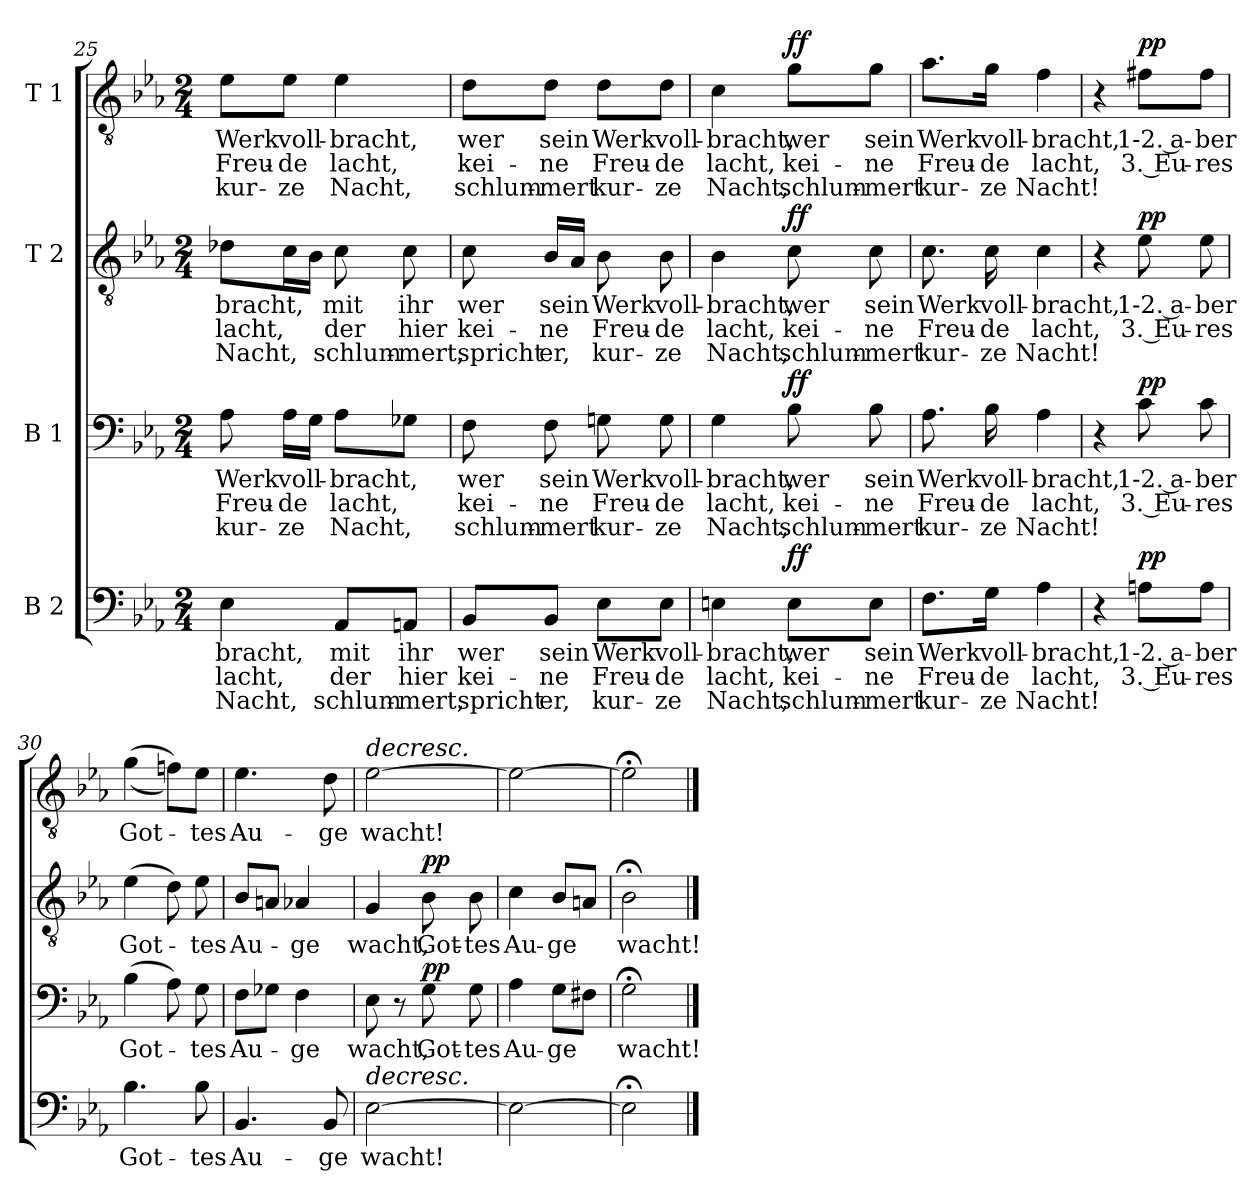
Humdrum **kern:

**kern	**text	**text	**text	**dynam	**kern	**text	**text	**text	**dynam	**kern	**text	**text	**text	**dynam	**kern	**text	**text	**text	**dynam
*part4	*part4	*part4	*part4	*part4	*part3	*part3	*part3	*part3	*part3	*part2	*part2	*part2	*part2	*part2	*part1	*part1	*part1	*part1	*part1
*staff4	*staff4	*staff4	*staff4	*staff4	*staff3	*staff3	*staff3	*staff3	*staff3	*staff2	*staff2	*staff2	*staff2	*staff2	*staff1	*staff1	*staff1	*staff1	*staff1
*I"B 2	*	*	*	*	*I"B 1	*	*	*	*	*I"T 2	*	*	*	*	*I"T 1	*	*	*	*
!!LO:PB:g=z
*clefF4	*	*	*	*	*clefF4	*	*	*	*	*clefGv2	*	*	*	*	*clefGv2	*	*	*	*
*k[b-e-a-]	*	*	*	*	*k[b-e-a-]	*	*	*	*	*k[b-e-a-]	*	*	*	*	*k[b-e-a-]	*	*	*	*
*M2/4	*	*	*	*	*M2/4	*	*	*	*	*M2/4	*	*	*	*	*M2/4	*	*	*	*
=25	=25	=25	=25	=25	=25	=25	=25	=25	=25	=25	=25	=25	=25	=25	=25	=25	=25	=25	=25
!	!LO:LY:b	!LO:LY:b	!LO:LY:b	!	!	!LO:LY:b	!LO:LY:b	!LO:LY:b	!	!	!LO:LY:b	!LO:LY:b	!LO:LY:b	!	!	!LO:LY:b	!LO:LY:b	!LO:LY:b	!
4E-\	-bracht,	lacht,	Nacht,	.	8A-\	Werk	Freu-	kur-	.	8d-X\L	-bracht,	lacht,	Nacht,	.	8e-\L	Werk	Freu-	kur-	.
!	!	!	!	!	!	!LO:LY:b	!LO:LY:b	!LO:LY:b	!	!	!	!	!	!	!	!LO:LY:b	!LO:LY:b	!LO:LY:b	!
.	.	.	.	.	16A-\LL	voll-	-de	-ze	.	16c\L	.	.	.	.	8e-\J	voll-	-de	-ze	.
.	.	.	.	.	16G\JJ	.	.	.	.	16B-\JJ	.	.	.	.	.	.	.	.	.
!	!LO:LY:b	!LO:LY:b	!LO:LY:b	!	!	!LO:LY:b	!LO:LY:b	!LO:LY:b	!	!	!LO:LY:b	!LO:LY:b	!LO:LY:b	!	!	!LO:LY:b	!LO:LY:b	!LO:LY:b	!
8AA-/L	mit	der	schlum-	.	8A-\L	-bracht,	lacht,	Nacht,	.	8c\	mit	der	schlum-	.	4e-\	-bracht,	lacht,	Nacht,	.
!	!LO:LY:b	!LO:LY:b	!LO:LY:b	!	!	!	!	!	!	!	!LO:LY:b	!LO:LY:b	!LO:LY:b	!	!	!	!	!	!
8AAn/J	ihr	hier	-mert,	.	8G-X\J	.	.	.	.	8c\	ihr	hier	-mert,	.	.	.	.	.	.
=26	=26	=26	=26	=26	=26	=26	=26	=26	=26	=26	=26	=26	=26	=26	=26	=26	=26	=26	=26
!	!LO:LY:b	!LO:LY:b	!LO:LY:b	!	!	!LO:LY:b	!LO:LY:b	!LO:LY:b	!	!	!LO:LY:b	!LO:LY:b	!LO:LY:b	!	!	!LO:LY:b	!LO:LY:b	!LO:LY:b	!
8BB-/L	wer	kei-	spricht	.	8F\	wer	kei-	schlum-	.	8c\	wer	kei-	spricht	.	8d\L	wer	kei-	schlum-	.
!	!LO:LY:b	!LO:LY:b	!LO:LY:b	!	!	!LO:LY:b	!LO:LY:b	!LO:LY:b	!	!	!LO:LY:b	!LO:LY:b	!LO:LY:b	!	!	!LO:LY:b	!LO:LY:b	!LO:LY:b	!
8BB-/J	sein	-ne	er,	.	8F\	sein	-ne	-mert	.	16B-/LL	sein	-ne	er,	.	8d\J	sein	-ne	-mert	.
.	.	.	.	.	.	.	.	.	.	16A-/JJ	.	.	.	.	.	.	.	.	.
!	!LO:LY:b	!LO:LY:b	!LO:LY:b	!	!	!LO:LY:b	!LO:LY:b	!LO:LY:b	!	!	!LO:LY:b	!LO:LY:b	!LO:LY:b	!	!	!LO:LY:b	!LO:LY:b	!LO:LY:b	!
8E-\L	Werk	Freu-	kur-	.	8Gn\	Werk	Freu-	kur-	.	8B-\	Werk	Freu-	kur-	.	8d\L	Werk	Freu-	kur-	.
!	!LO:LY:b	!LO:LY:b	!LO:LY:b	!	!	!LO:LY:b	!LO:LY:b	!LO:LY:b	!	!	!LO:LY:b	!LO:LY:b	!LO:LY:b	!	!	!LO:LY:b	!LO:LY:b	!LO:LY:b	!
8E-\J	voll-	-de	-ze	.	8G\	voll-	-de	-ze	.	8B-\	voll-	-de	-ze	.	8d\J	voll-	-de	-ze	.
=27	=27	=27	=27	=27	=27	=27	=27	=27	=27	=27	=27	=27	=27	=27	=27	=27	=27	=27	=27
!	!LO:LY:b	!LO:LY:b	!LO:LY:b	!	!	!LO:LY:b	!LO:LY:b	!LO:LY:b	!	!	!LO:LY:b	!LO:LY:b	!LO:LY:b	!	!	!LO:LY:b	!LO:LY:b	!LO:LY:b	!
4En\	-bracht,	lacht,	Nacht,	.	4G\	-bracht,	lacht,	Nacht,	.	4B-\	-bracht,	lacht,	Nacht,	.	4c\	-bracht,	lacht,	Nacht,	.
!	!LO:LY:b	!LO:LY:b	!LO:LY:b	!LO:DY:a	!	!LO:LY:b	!LO:LY:b	!LO:LY:b	!LO:DY:a	!	!LO:LY:b	!LO:LY:b	!LO:LY:b	!LO:DY:a	!	!LO:LY:b	!LO:LY:b	!LO:LY:b	!LO:DY:a
8E\L	wer	kei-	schlum-	ff	8B-\	wer	kei-	schlum-	ff	8c\	wer	kei-	schlum-	ff	8g\L	wer	kei-	schlum-	ff
!	!LO:LY:b	!LO:LY:b	!LO:LY:b	!	!	!LO:LY:b	!LO:LY:b	!LO:LY:b	!	!	!LO:LY:b	!LO:LY:b	!LO:LY:b	!	!	!LO:LY:b	!LO:LY:b	!LO:LY:b	!
8E\J	sein	-ne	-mert	.	8B-\	sein	-ne	-mert	.	8c\	sein	-ne	-mert	.	8g\J	sein	-ne	-mert	.
=28	=28	=28	=28	=28	=28	=28	=28	=28	=28	=28	=28	=28	=28	=28	=28	=28	=28	=28	=28
!	!LO:LY:b	!LO:LY:b	!LO:LY:b	!	!	!LO:LY:b	!LO:LY:b	!LO:LY:b	!	!	!LO:LY:b	!LO:LY:b	!LO:LY:b	!	!	!LO:LY:b	!LO:LY:b	!LO:LY:b	!
8.F\L	Werk	Freu-	kur-	.	8.A-\	Werk	Freu-	kur-	.	8.c\	Werk	Freu-	kur-	.	8.a-\L	Werk	Freu-	kur-	.
!	!LO:LY:b	!LO:LY:b	!LO:LY:b	!	!	!LO:LY:b	!LO:LY:b	!LO:LY:b	!	!	!LO:LY:b	!LO:LY:b	!LO:LY:b	!	!	!LO:LY:b	!LO:LY:b	!LO:LY:b	!
16G\Jk	voll-	-de	-ze	.	16B-\	voll-	-de	-ze	.	16c\	voll-	-de	-ze	.	16g\Jk	voll-	-de	-ze	.
!	!LO:LY:b	!LO:LY:b	!LO:LY:b	!	!	!LO:LY:b	!LO:LY:b	!LO:LY:b	!	!	!LO:LY:b	!LO:LY:b	!LO:LY:b	!	!	!LO:LY:b	!LO:LY:b	!LO:LY:b	!
4A-\	-bracht,	lacht,	Nacht!	.	4A-\	-bracht,	lacht,	Nacht!	.	4c\	-bracht,	lacht,	Nacht!	.	4f\	-bracht,	lacht,	Nacht!	.
!!LO:LB:g=z
=29	=29	=29	=29	=29	=29	=29	=29	=29	=29	=29	=29	=29	=29	=29	=29	=29	=29	=29	=29
4r	.	.	.	.	4r	.	.	.	.	4r	.	.	.	.	4r	.	.	.	.
!	!LO:LY:b	!LO:LY:b	!	!LO:DY:a	!	!LO:LY:b	!LO:LY:b	!	!LO:DY:a	!	!LO:LY:b	!LO:LY:b	!	!LO:DY:a	!	!LO:LY:b	!LO:LY:b	!	!LO:DY:a
8An\L	1-2. a-	3. Eu-	.	pp	8c\	1-2. a-	3. Eu-	.	pp	8e-\	1-2. a-	3. Eu-	.	pp	8f#X\L	1-2. a-	3. Eu-	.	pp
!	!LO:LY:b	!LO:LY:b	!	!	!	!LO:LY:b	!LO:LY:b	!	!	!	!LO:LY:b	!LO:LY:b	!	!	!	!LO:LY:b	!LO:LY:b	!	!
8A\J	-ber	-res	.	.	8c\	-ber	-res	.	.	8e-\	-ber	-res	.	.	8f#\J	-ber	-res	.	.
=30	=30	=30	=30	=30	=30	=30	=30	=30	=30	=30	=30	=30	=30	=30	=30	=30	=30	=30	=30
!	!LO:LY:b	!	!	!	!	!LO:LY:b	!	!	!	!	!LO:LY:b	!	!	!	!	!LO:LY:b	!	!	!
4.B-\	Got-	.	.	.	(4B-\	Got-	.	.	.	(4e-\	Got-	.	.	.	((4g\	Got-	.	.	.
.	.	.	.	.	8A-\)	.	.	.	.	8d\)	.	.	.	.	8fn\L))	.	.	.	.
!	!LO:LY:b	!	!	!	!	!LO:LY:b	!	!	!	!	!LO:LY:b	!	!	!	!	!LO:LY:b	!	!	!
8B-\	-tes	.	.	.	8G\	-tes	.	.	.	8e-\	-tes	.	.	.	8e-\J	-tes	.	.	.
=31	=31	=31	=31	=31	=31	=31	=31	=31	=31	=31	=31	=31	=31	=31	=31	=31	=31	=31	=31
!	!LO:LY:b	!	!	!	!	!LO:LY:b	!	!	!	!	!LO:LY:b	!	!	!	!	!LO:LY:b	!	!	!
4.BB-/	Au-	.	.	.	8F\L	Au-	.	.	.	8B-/L	Au-	.	.	.	4.e-\	Au-	.	.	.
.	.	.	.	.	8G-X\J	.	.	.	.	8An/J	.	.	.	.	.	.	.	.	.
!	!	!	!	!	!	!LO:LY:b	!	!	!	!	!LO:LY:b	!	!	!	!	!	!	!	!
.	.	.	.	.	4F\	-ge	.	.	.	4A-X/	-ge	.	.	.	.	.	.	.	.
!	!LO:LY:b	!	!	!	!	!	!	!	!	!	!	!	!	!	!	!LO:LY:b	!	!	!
8BB-/	-ge	.	.	.	.	.	.	.	.	.	.	.	.	.	8d\	-ge	.	.	.
=32	=32	=32	=32	=32	=32	=32	=32	=32	=32	=32	=32	=32	=32	=32	=32	=32	=32	=32	=32
!	!	!	!	!	!	!	!	!	!	!	!	!	!	!	!LO:TX:a:i:t=decresc.	!	!	!	!
!LO:TX:a:i:t=decresc.	!	!	!	!	!	!	!	!	!	!	!	!	!	!	!	!	!	!	!
!	!LO:LY:b	!	!	!	!	!LO:LY:b	!	!	!	!	!LO:LY:b	!	!	!	!	!LO:LY:b	!	!	!
[2E-\	wacht!	.	.	.	8E-\	wacht,	.	.	.	4G/	wacht,	.	.	.	[2e-\	wacht!	.	.	.
.	.	.	.	.	8r	.	.	.	.	.	.	.	.	.	.	.	.	.	.
!	!	!	!	!	!	!LO:LY:b	!	!	!LO:DY:a	!	!LO:LY:b	!	!	!LO:DY:a	!	!	!	!	!
.	.	.	.	.	8G\	Got-	.	.	pp	8B-\	Got-	.	.	pp	.	.	.	.	.
!	!	!	!	!	!	!LO:LY:b	!	!	!	!	!LO:LY:b	!	!	!	!	!	!	!	!
.	.	.	.	.	8G\	-tes	.	.	.	8B-\	-tes	.	.	.	.	.	.	.	.
=33	=33	=33	=33	=33	=33	=33	=33	=33	=33	=33	=33	=33	=33	=33	=33	=33	=33	=33	=33
!	!	!	!	!	!	!LO:LY:b	!	!	!	!	!LO:LY:b	!	!	!	!	!	!	!	!
2E-\_	.	.	.	.	4A-\	Au-	.	.	.	4c\	Au-	.	.	.	2e-\_	.	.	.	.
!	!	!	!	!	!	!LO:LY:b	!	!	!	!	!LO:LY:b	!	!	!	!	!	!	!	!
.	.	.	.	.	8G\L	-ge	.	.	.	8B-/L	-ge	.	.	.	.	.	.	.	.
.	.	.	.	.	8F#X\J	.	.	.	.	8An/J	.	.	.	.	.	.	.	.	.
=34	=34	=34	=34	=34	=34	=34	=34	=34	=34	=34	=34	=34	=34	=34	=34	=34	=34	=34	=34
!	!	!	!	!	!	!LO:LY:b	!	!	!	!	!LO:LY:b	!	!	!	!	!	!	!	!
2E-;<\]	.	.	.	.	2G;<\	wacht!	.	.	.	2B-;<\	wacht!	.	.	.	2e-;<\]	.	.	.	.
==	==	==	==	==	==	==	==	==	==	==	==	==	==	==	==	==	==	==	==
*-	*-	*-	*-	*-	*-	*-	*-	*-	*-	*-	*-	*-	*-	*-	*-	*-	*-	*-	*-
